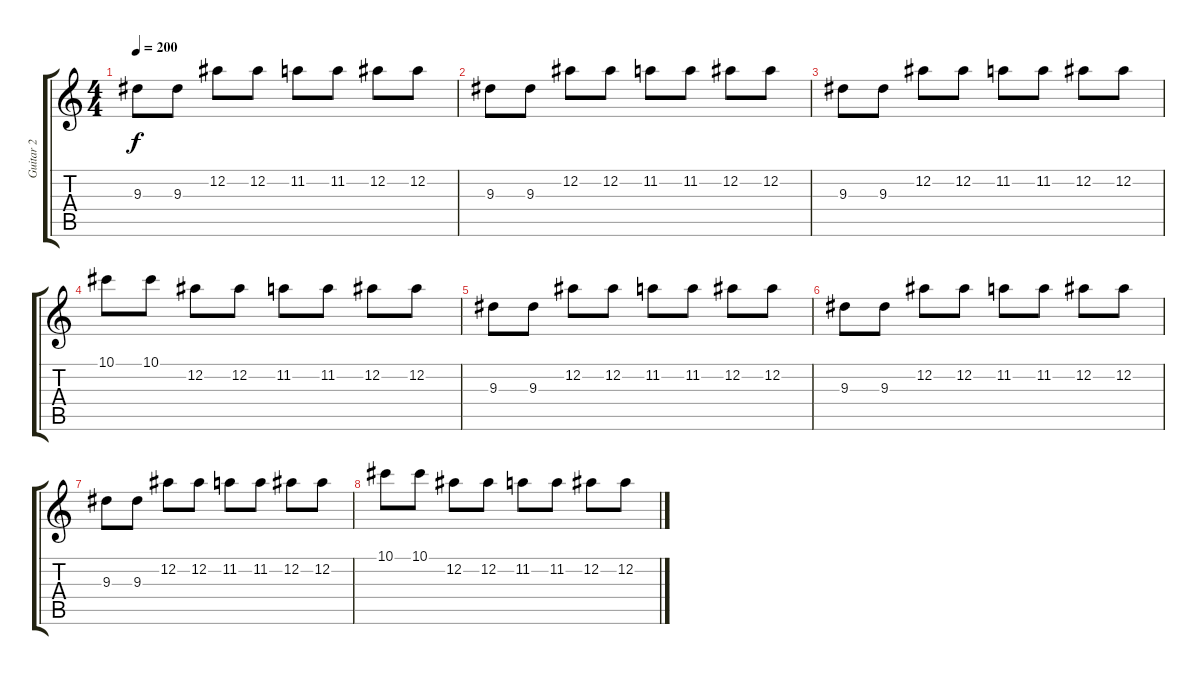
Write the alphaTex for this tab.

\track ("Guitar 2" "Guitar 2") {instrument distortionguitar}
\staff {score tabs}
\tuning (Eb4 Bb3 Gb3 Db3 Ab2 Eb2) {hide}
\ts (4 4)
\tempo 200
\clef g2
\ks c
9.3.8{dy f} 9.3.8 12.2.8 12.2.8 11.2.8 11.2.8 12.2.8 12.2.8 |
9.3.8 9.3.8 12.2.8 12.2.8 11.2.8 11.2.8 12.2.8 12.2.8 |
9.3.8 9.3.8 12.2.8 12.2.8 11.2.8 11.2.8 12.2.8 12.2.8 |
10.1.8 10.1.8 12.2.8 12.2.8 11.2.8 11.2.8 12.2.8 12.2.8 |
9.3.8 9.3.8 12.2.8 12.2.8 11.2.8 11.2.8 12.2.8 12.2.8 |
9.3.8 9.3.8 12.2.8 12.2.8 11.2.8 11.2.8 12.2.8 12.2.8 |
9.3.8 9.3.8 12.2.8 12.2.8 11.2.8 11.2.8 12.2.8 12.2.8 |
10.1.8 10.1.8 12.2.8 12.2.8 11.2.8 11.2.8 12.2.8 12.2.8
